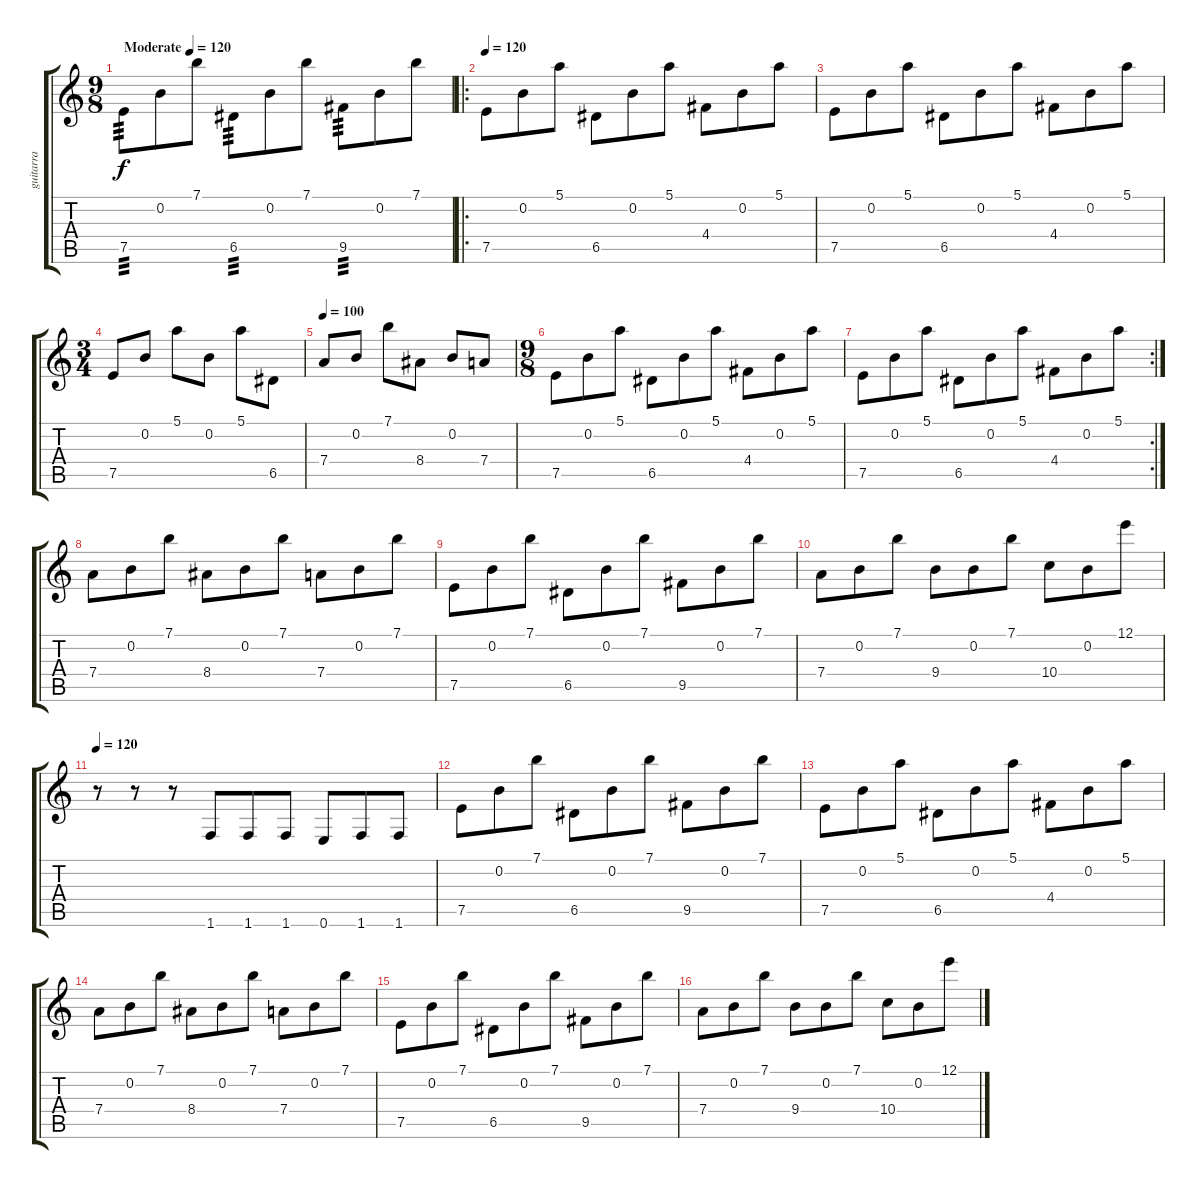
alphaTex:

\track ("guitarra" "guitarra") {instrument electricguitarjazz}
\staff {score tabs}
\tuning (E4 B3 G3 D3 A2 E2) {hide}
\ts (9 8)
\tempo (120 "Moderate")
\tempo 98
\tempo (120 "Moderate")
\clef g2
\ks c
7.5.8{tp 3 dy f instrument electricguitarjazz} 0.2.8 7.1.8 6.5.8{tp 3} 0.2.8 7.1.8 9.5.8{tp 3} 0.2.8 7.1.8 |
\ro
\tempo 120
7.5.8 0.2.8 5.1.8 6.5.8 0.2.8 5.1.8 4.4.8 0.2.8 5.1.8 |
7.5.8 0.2.8 5.1.8 6.5.8 0.2.8 5.1.8 4.4.8 0.2.8 5.1.8 |
\ts (3 4)
7.5.8 0.2.8 5.1.8 0.2.8 5.1.8 6.5.8 |
\tempo 100
7.4.8 0.2.8 7.1.8 8.4.8 0.2.8 7.4.8 |
\ts (9 8)
7.5.8 0.2.8 5.1.8 6.5.8 0.2.8 5.1.8 4.4.8 0.2.8 5.1.8 |
\rc 2
7.5.8 0.2.8 5.1.8 6.5.8 0.2.8 5.1.8 4.4.8 0.2.8 5.1.8 |
7.4.8 0.2.8 7.1.8 8.4.8 0.2.8 7.1.8 7.4.8 0.2.8 7.1.8 |
7.5.8 0.2.8 7.1.8 6.5.8 0.2.8 7.1.8 9.5.8 0.2.8 7.1.8 |
7.4.8 0.2.8 7.1.8 9.4.8 0.2.8 7.1.8 10.4.8 0.2.8 12.1.8 |
\tempo 120
r.8 r.8 r.8 1.6.8 1.6.8 1.6.8 0.6.8 1.6.8 1.6.8 |
7.5.8 0.2.8 7.1.8 6.5.8 0.2.8 7.1.8 9.5.8 0.2.8 7.1.8 |
7.5.8 0.2.8 5.1.8 6.5.8 0.2.8 5.1.8 4.4.8 0.2.8 5.1.8 |
7.4.8 0.2.8 7.1.8 8.4.8 0.2.8 7.1.8 7.4.8 0.2.8 7.1.8 |
7.5.8 0.2.8 7.1.8 6.5.8 0.2.8 7.1.8 9.5.8 0.2.8 7.1.8 |
7.4.8 0.2.8 7.1.8 9.4.8 0.2.8 7.1.8 10.4.8 0.2.8 12.1.8
